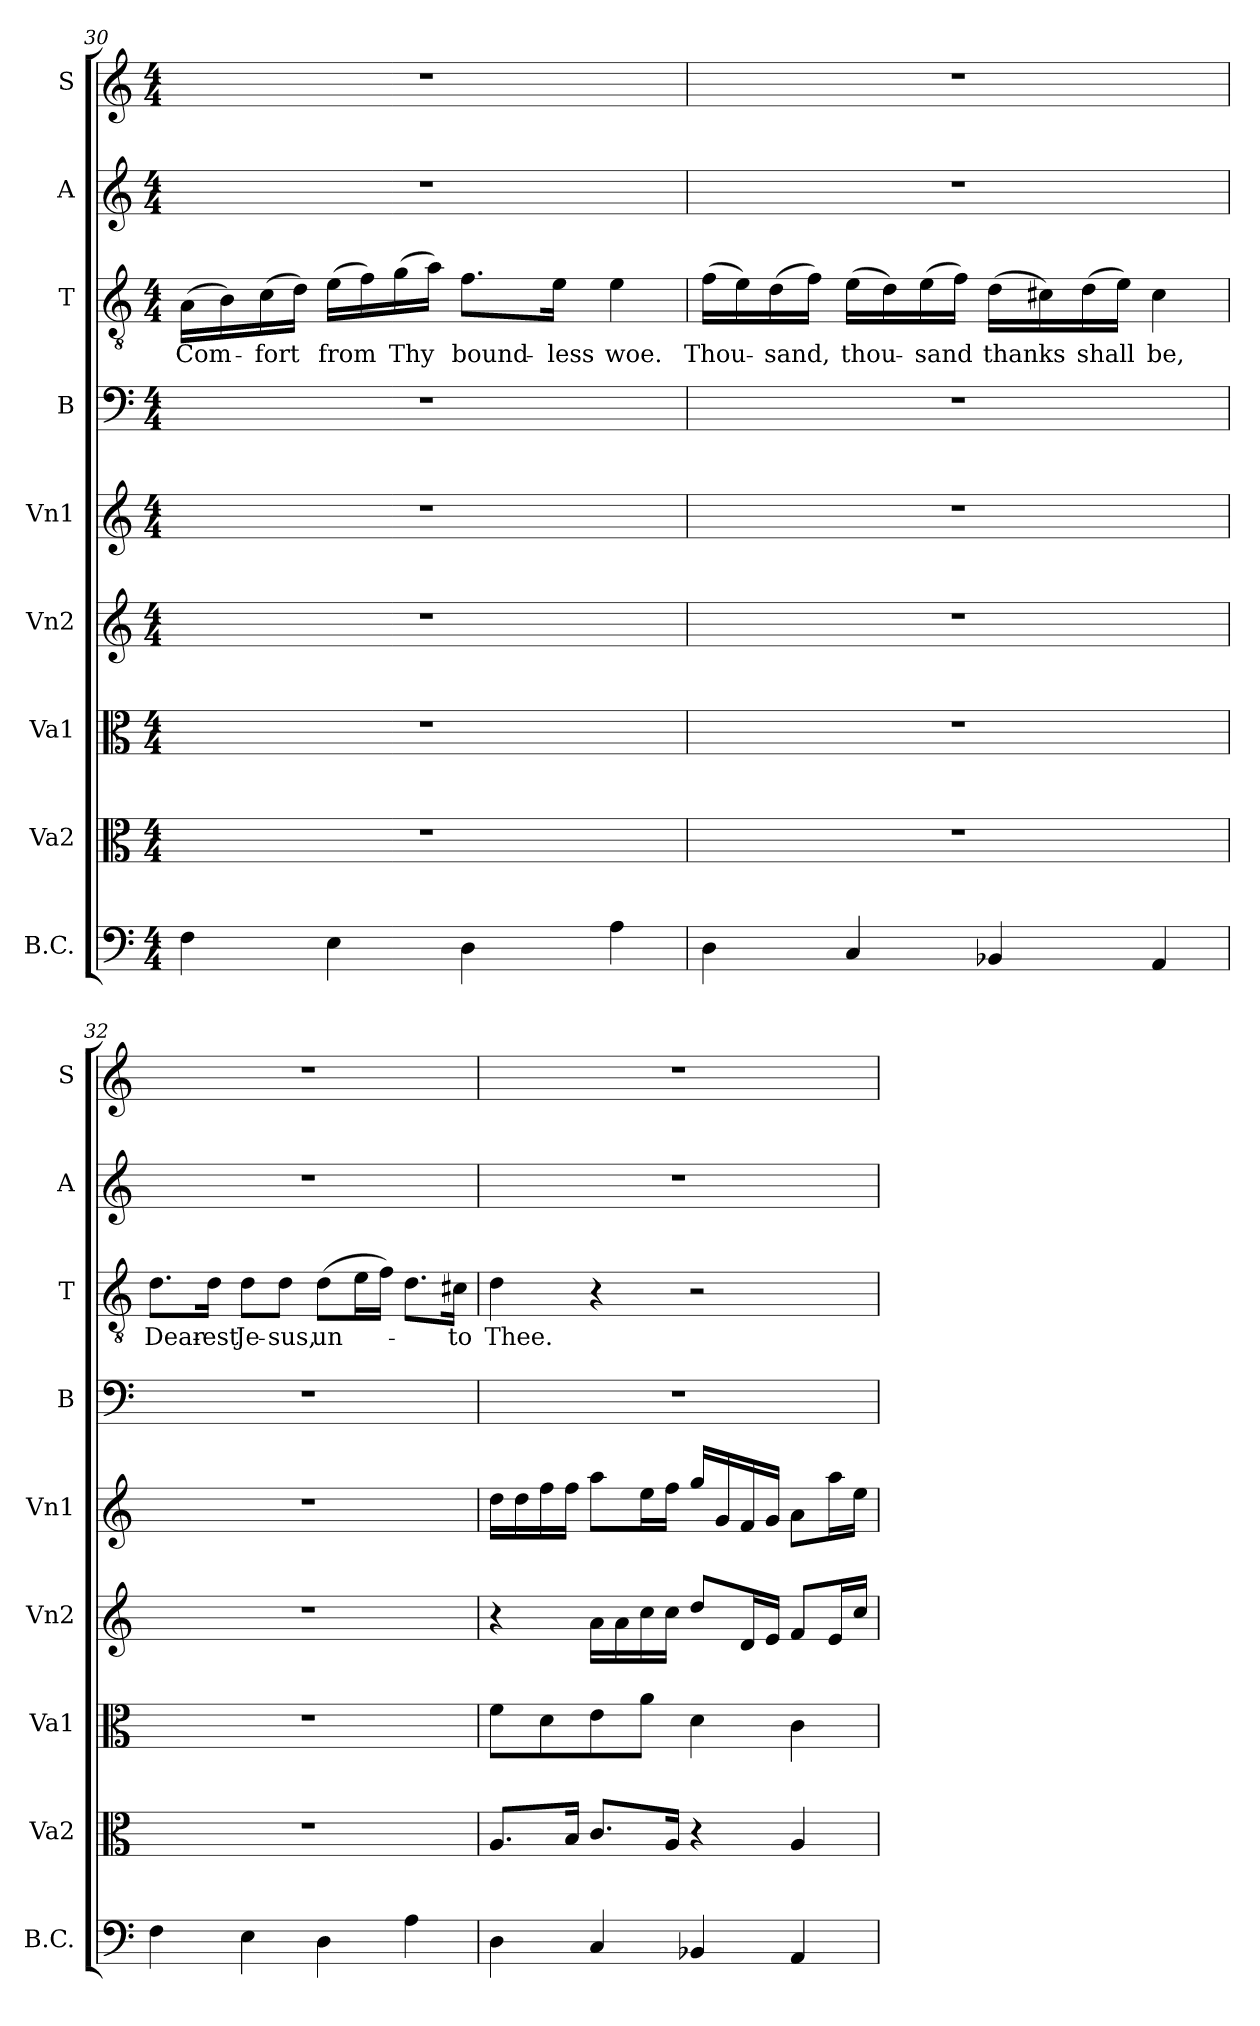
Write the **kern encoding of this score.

**kern	**kern	**kern	**kern	**kern	**kern	**kern	**text	**kern	**kern
*part9	*part8	*part7	*part6	*part5	*part4	*part3	*part3	*part2	*part1
*staff9	*staff8	*staff7	*staff6	*staff5	*staff4	*staff3	*staff3	*staff2	*staff1
*I"B.C.	*I"Va2	*I"Va1	*I"Vn2	*I"Vn1	*I"B	*I"T	*	*I"A	*I"S
*I'B.C.	*I'Va2	*I'Va1	*I'Vn2	*I'Vn1	*I'B	*I'T	*	*I'A	*I'S
*clefF4	*clefC3	*clefC3	*clefG2	*clefG2	*clefF4	*clefGv2	*	*clefG2	*clefG2
*	*	*	*	*	*	*ITrd7c12	*	*	*
*k[]	*k[]	*k[]	*k[]	*k[]	*k[]	*k[]	*	*k[]	*k[]
*C:	*C:	*C:	*C:	*C:	*C:	*C:	*	*C:	*C:
*M4/4	*M4/4	*M4/4	*M4/4	*M4/4	*M4/4	*M4/4	*	*M4/4	*M4/4
=30	=30	=30	=30	=30	=30	=30	=30	=30	=30
!	!	!	!	!	!	!	!LO:LY:b:color=#000000	!	!
4Fi\	1r	1r	1r	1r	1r	(16AAi\LL	Com-	1r	1r
.	.	.	.	.	.	16BBi\)	.	.	.
!	!	!	!	!	!	!	!LO:LY:b:color=#000000	!	!
.	.	.	.	.	.	(16Ci\	-fort	.	.
.	.	.	.	.	.	16Di\JJ)	.	.	.
!	!	!	!	!	!	!	!LO:LY:b:color=#000000	!	!
4Ei\	.	.	.	.	.	(16Ei\LL	from	.	.
.	.	.	.	.	.	16Fi\)	.	.	.
!	!	!	!	!	!	!	!LO:LY:b:color=#000000	!	!
.	.	.	.	.	.	(16Gi\	Thy	.	.
.	.	.	.	.	.	16Ai\JJ)	.	.	.
!	!	!	!	!	!	!	!LO:LY:b:color=#000000	!	!
4Di\	.	.	.	.	.	8.Fi\L	bound-	.	.
!	!	!	!	!	!	!	!LO:LY:b:color=#000000	!	!
.	.	.	.	.	.	16Ei\Jk	-less	.	.
!	!	!	!	!	!	!	!LO:LY:b:color=#000000	!	!
4Ai\	.	.	.	.	.	4Ei\	woe.	.	.
!!LO:LB:g=z
=31	=31	=31	=31	=31	=31	=31	=31	=31	=31
!	!	!	!	!	!	!	!LO:LY:b:color=#000000	!	!
4Di\	1r	1r	1r	1r	1r	(16Fi\LL	Thou-	1r	1r
.	.	.	.	.	.	16Ei\)	.	.	.
!	!	!	!	!	!	!	!LO:LY:b:color=#000000	!	!
.	.	.	.	.	.	(16Di\	-sand,	.	.
.	.	.	.	.	.	16Fi\JJ)	.	.	.
!	!	!	!	!	!	!	!LO:LY:b:color=#000000	!	!
4Ci/	.	.	.	.	.	(16Ei\LL	thou-	.	.
.	.	.	.	.	.	16Di\)	.	.	.
!	!	!	!	!	!	!	!LO:LY:b:color=#000000	!	!
.	.	.	.	.	.	(16Ei\	-sand	.	.
.	.	.	.	.	.	16Fi\JJ)	.	.	.
!	!	!	!	!	!	!	!LO:LY:b:color=#000000	!	!
4BB-Xi/	.	.	.	.	.	(16Di\LL	thanks	.	.
.	.	.	.	.	.	16C#Xi\)	.	.	.
!	!	!	!	!	!	!	!LO:LY:b:color=#000000	!	!
.	.	.	.	.	.	(16Di\	shall	.	.
.	.	.	.	.	.	16Ei\JJ)	.	.	.
!	!	!	!	!	!	!	!LO:LY:b:color=#000000	!	!
4AAi/	.	.	.	.	.	4C#i\	be,	.	.
=32	=32	=32	=32	=32	=32	=32	=32	=32	=32
!	!	!	!	!	!	!	!LO:LY:b:color=#000000	!	!
4Fi\	1r	1r	1r	1r	1r	8.Di\L	Dear-	1r	1r
!	!	!	!	!	!	!	!LO:LY:b:color=#000000	!	!
.	.	.	.	.	.	16Di\Jk	-est	.	.
!	!	!	!	!	!	!	!LO:LY:b:color=#000000	!	!
4Ei\	.	.	.	.	.	8Di\L	Je-	.	.
!	!	!	!	!	!	!	!LO:LY:b:color=#000000	!	!
.	.	.	.	.	.	8Di\J	-sus,	.	.
!	!	!	!	!	!	!	!LO:LY:b:color=#000000	!	!
4Di\	.	.	.	.	.	(8Di\L	un-	.	.
.	.	.	.	.	.	16Ei\L	.	.	.
.	.	.	.	.	.	16Fi\JJ)	.	.	.
4Ai\	.	.	.	.	.	8.Di\L	.	.	.
!	!	!	!	!	!	!	!LO:LY:b:color=#000000	!	!
.	.	.	.	.	.	16C#Xi\Jk	-to	.	.
!!LO:PB:g=z
=33	=33	=33	=33	=33	=33	=33	=33	=33	=33
!	!	!	!	!	!	!	!LO:LY:b:color=#000000	!	!
4Di\	8.Ai/L	8fi\L	4r	16ddi\LL	1r	4Di\	Thee.	1r	1r
.	.	.	.	16ddi\	.	.	.	.	.
.	.	8di\	.	16ffi\	.	.	.	.	.
.	16Bi/Jk	.	.	16ffi\JJ	.	.	.	.	.
4Ci/	8.ci/L	8ei\	16ai\LL	8aai\L	.	4r	.	.	.
.	.	.	16ai\	.	.	.	.	.	.
.	.	8ai\J	16cci\	16eei\L	.	.	.	.	.
.	16Ai/Jk	.	16cci\JJ	16ffi\JJ	.	.	.	.	.
4BB-Xi/	4r	4di\	8ddi/L	16ggi/LL	.	2r	.	.	.
.	.	.	.	16gi/	.	.	.	.	.
.	.	.	16di/L	16fi/	.	.	.	.	.
.	.	.	16ei/JJ	16gi/JJ	.	.	.	.	.
4AAi/	4Ai/	4ci\	8fi/L	8ai\L	.	.	.	.	.
.	.	.	16ei/L	16aai\L	.	.	.	.	.
.	.	.	16cci/JJ	16eei\JJ	.	.	.	.	.
=	=	=	=	=	=	=	=	=	=
*-	*-	*-	*-	*-	*-	*-	*-	*-	*-
